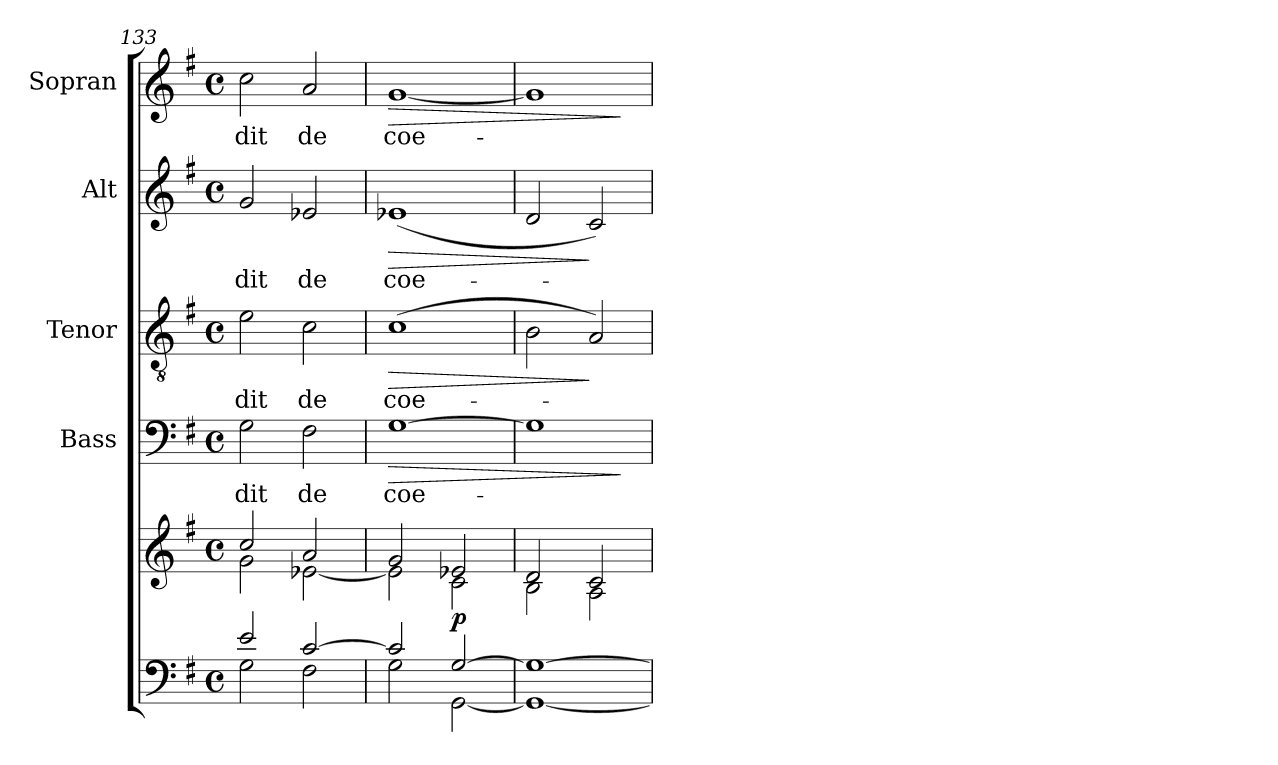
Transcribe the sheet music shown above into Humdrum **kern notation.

**kern	**kern	**dynam	**kern	**text	**dynam	**kern	**text	**dynam	**kern	**text	**dynam	**kern	**text	**dynam
*part5	*part5	*part5	*part4	*part4	*part4	*part3	*part3	*part3	*part2	*part2	*part2	*part1	*part1	*part1
*staff6	*staff5	*staff5/6	*staff4	*staff4	*staff4	*staff3	*staff3	*staff3	*staff2	*staff2	*staff2	*staff1	*staff1	*staff1
*	*	*	*I"Bass	*	*	*I"Tenor	*	*	*I"Alt	*	*	*I"Sopran	*	*
*	*	*	*I'B.	*	*	*I'T.	*	*	*I'A.	*	*	*I'S.	*	*
*clefF4	*clefG2	*	*clefF4	*	*	*clefGv2	*	*	*clefG2	*	*	*clefG2	*	*
*k[f#]	*k[f#]	*	*k[f#]	*	*	*k[f#]	*	*	*k[f#]	*	*	*k[f#]	*	*
*G:	*G:	*	*G:	*	*	*G:	*	*	*G:	*	*	*G:	*	*
*M4/4	*M4/4	*	*M4/4	*	*	*M4/4	*	*	*M4/4	*	*	*M4/4	*	*
*met(c)	*met(c)	*	*met(c)	*	*	*met(c)	*	*	*met(c)	*	*	*met(c)	*	*
=133	=133	=133	=133	=133	=133	=133	=133	=133	=133	=133	=133	=133	=133	=133
*^	*^	*	*	*	*	*	*	*	*	*	*	*	*	*
!	!	!	!	!	!	!LO:LY:b	!	!	!LO:LY:b	!	!	!LO:LY:b	!	!	!LO:LY:b	!
2e/	2G\	2cc/	2g\	.	2G\	-dit	.	2e\	-dit	.	2g/	-dit	.	2cc\	-dit	.
!	!	!	!	!	!	!LO:LY:b	!	!	!LO:LY:b	!	!	!LO:LY:b	!	!	!LO:LY:b	!
[>2c/	2F#\	2a/	[<2e-X\	.	2F#\	de	.	2c\	de	.	2e-X/	de	.	2a/	de	.
!!LO:PB:g=z
=134	=134	=134	=134	=134	=134	=134	=134	=134	=134	=134	=134	=134	=134	=134	=134	=134
!	!	!	!	!	!	!LO:LY:b	!LO:HP:b	!	!LO:LY:b	!LO:HP:b	!	!LO:LY:b	!LO:HP:b	!	!LO:LY:b	!LO:HP:b
2c/]	2G\	2g/	2e-\]	.	[1G	coe-	>	(>1c	coe-	>	(<1e-X	coe-	>	[1g	coe-	>
!	!	!	!	!LO:DY:b	!	!	!	!	!	!	!	!	!	!	!	!
[>2G/	[<2GG\	2e-X/	2c\	p	.	.	.	.	.	.	.	.	.	.	.	.
=135	=135	=135	=135	=135	=135	=135	=135	=135	=135	=135	=135	=135	=135	=135	=135	=135
1G_	1GG_	2d/	2B\	.	1G]	.	.	2B\	.	.	2d/	.	.	1g]	.	.
.	.	2c/	2A\	.	.	.	.	2A/)	.	]	2c/)	.	]	.	.	.
*v	*v	*	*	*	*	*	*	*	*	*	*	*	*	*	*	*
*	*v	*v	*	*	*	*	*	*	*	*	*	*	*	*	*
.	.	.	.	.	]	.	.	.	.	.	.	.	.	]
=	=	=	=	=	=	=	=	=	=	=	=	=	=	=
*-	*-	*-	*-	*-	*-	*-	*-	*-	*-	*-	*-	*-	*-	*-
